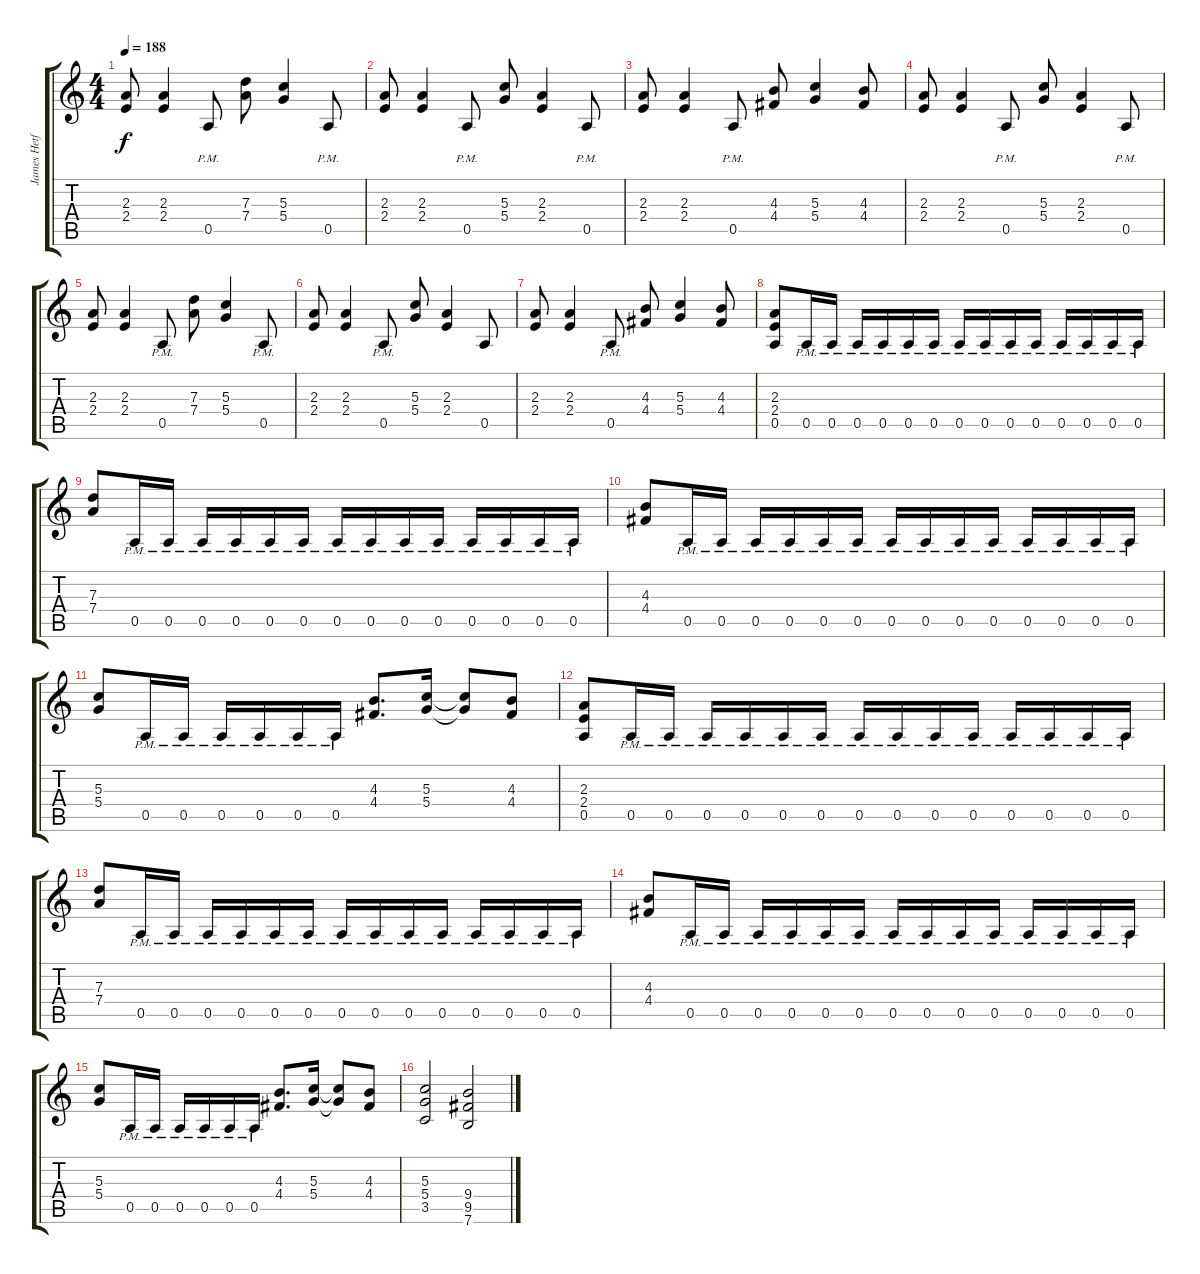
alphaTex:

\track ("James Hetfield" "James Hetf") {instrument distortionguitar}
\staff {score tabs}
\tuning (E4 B3 G3 D3 A2 E2) {hide}
\ts (4 4)
\tempo 188
\clef g2
\ks c
(2.3 2.4).8{dy f} (2.3 2.4).4 0.5{pm}.8 (7.3 7.4).8 (5.3 5.4).4 0.5{pm}.8 |
(2.3 2.4).8 (2.3 2.4).4 0.5{pm}.8 (5.3 5.4).8 (2.3 2.4).4 0.5{pm}.8 |
(2.3 2.4).8 (2.3 2.4).4 0.5{pm}.8 (4.3 4.4).8 (5.3 5.4).4 (4.3 4.4).8 |
(2.3 2.4).8 (2.3 2.4).4 0.5{pm}.8 (5.3 5.4).8 (2.3 2.4).4 0.5{pm}.8 |
(2.3 2.4).8 (2.3 2.4).4 0.5{pm}.8 (7.3 7.4).8 (5.3 5.4).4 0.5{pm}.8 |
(2.3 2.4).8 (2.3 2.4).4 0.5{pm}.8 (5.3 5.4).8 (2.3 2.4).4 0.5.8 |
(2.3 2.4).8 (2.3 2.4).4 0.5{pm}.8 (4.3 4.4).8 (5.3 5.4).4 (4.3 4.4).8 |
(2.3 2.4 0.5).8 0.5{pm}.16 0.5{pm}.16 0.5{pm}.16 0.5{pm}.16 0.5{pm}.16 0.5{pm}.16 0.5{pm}.16 0.5{pm}.16 0.5{pm}.16 0.5{pm}.16 0.5{pm}.16 0.5{pm}.16 0.5{pm}.16 0.5{pm}.16 |
(7.3 7.4).8 0.5{pm}.16 0.5{pm}.16 0.5{pm}.16 0.5{pm}.16 0.5{pm}.16 0.5{pm}.16 0.5{pm}.16 0.5{pm}.16 0.5{pm}.16 0.5{pm}.16 0.5{pm}.16 0.5{pm}.16 0.5{pm}.16 0.5{pm}.16 |
(4.3 4.4).8 0.5{pm}.16 0.5{pm}.16 0.5{pm}.16 0.5{pm}.16 0.5{pm}.16 0.5{pm}.16 0.5{pm}.16 0.5{pm}.16 0.5{pm}.16 0.5{pm}.16 0.5{pm}.16 0.5{pm}.16 0.5{pm}.16 0.5{pm}.16 |
(5.3 5.4).8 0.5{pm}.16 0.5{pm}.16 0.5{pm}.16 0.5{pm}.16 0.5{pm}.16 0.5{pm}.16 (4.3 4.4).8{d} (5.3 5.4).16 (5.3{t} 5.4{t}).8 (4.3 4.4).8 |
(2.3 2.4 0.5).8 0.5{pm}.16 0.5{pm}.16 0.5{pm}.16 0.5{pm}.16 0.5{pm}.16 0.5{pm}.16 0.5{pm}.16 0.5{pm}.16 0.5{pm}.16 0.5{pm}.16 0.5{pm}.16 0.5{pm}.16 0.5{pm}.16 0.5{pm}.16 |
(7.3 7.4).8 0.5{pm}.16 0.5{pm}.16 0.5{pm}.16 0.5{pm}.16 0.5{pm}.16 0.5{pm}.16 0.5{pm}.16 0.5{pm}.16 0.5{pm}.16 0.5{pm}.16 0.5{pm}.16 0.5{pm}.16 0.5{pm}.16 0.5{pm}.16 |
(4.3 4.4).8 0.5{pm}.16 0.5{pm}.16 0.5{pm}.16 0.5{pm}.16 0.5{pm}.16 0.5{pm}.16 0.5{pm}.16 0.5{pm}.16 0.5{pm}.16 0.5{pm}.16 0.5{pm}.16 0.5{pm}.16 0.5{pm}.16 0.5{pm}.16 |
(5.3 5.4).8 0.5{pm}.16 0.5{pm}.16 0.5{pm}.16 0.5{pm}.16 0.5{pm}.16 0.5{pm}.16 (4.3 4.4).8{d} (5.3 5.4).16 (5.3{t} 5.4{t}).8 (4.3 4.4).8 |
(5.3 5.4 3.5).2 (9.4 9.5 7.6).2
